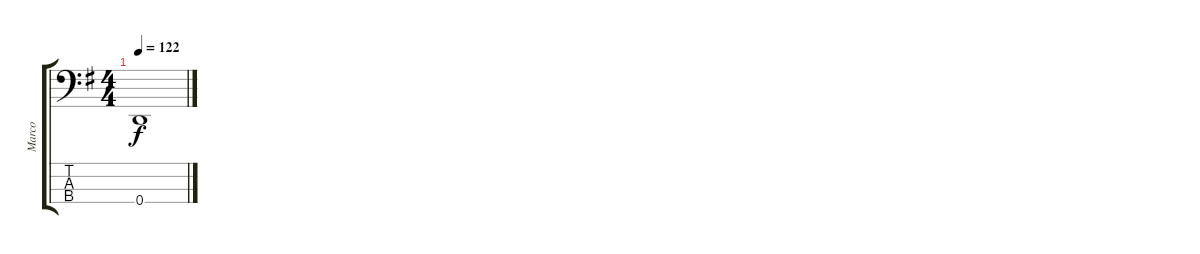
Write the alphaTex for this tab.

\track ("Marco" "Marco") {instrument electricbassfinger}
\staff {score tabs}
\tuning (F2 C2 G1 D1) {hide}
\ts (4 4)
\tempo 122
\clef f4
\ks g
0.4{t}.1{dy f}
